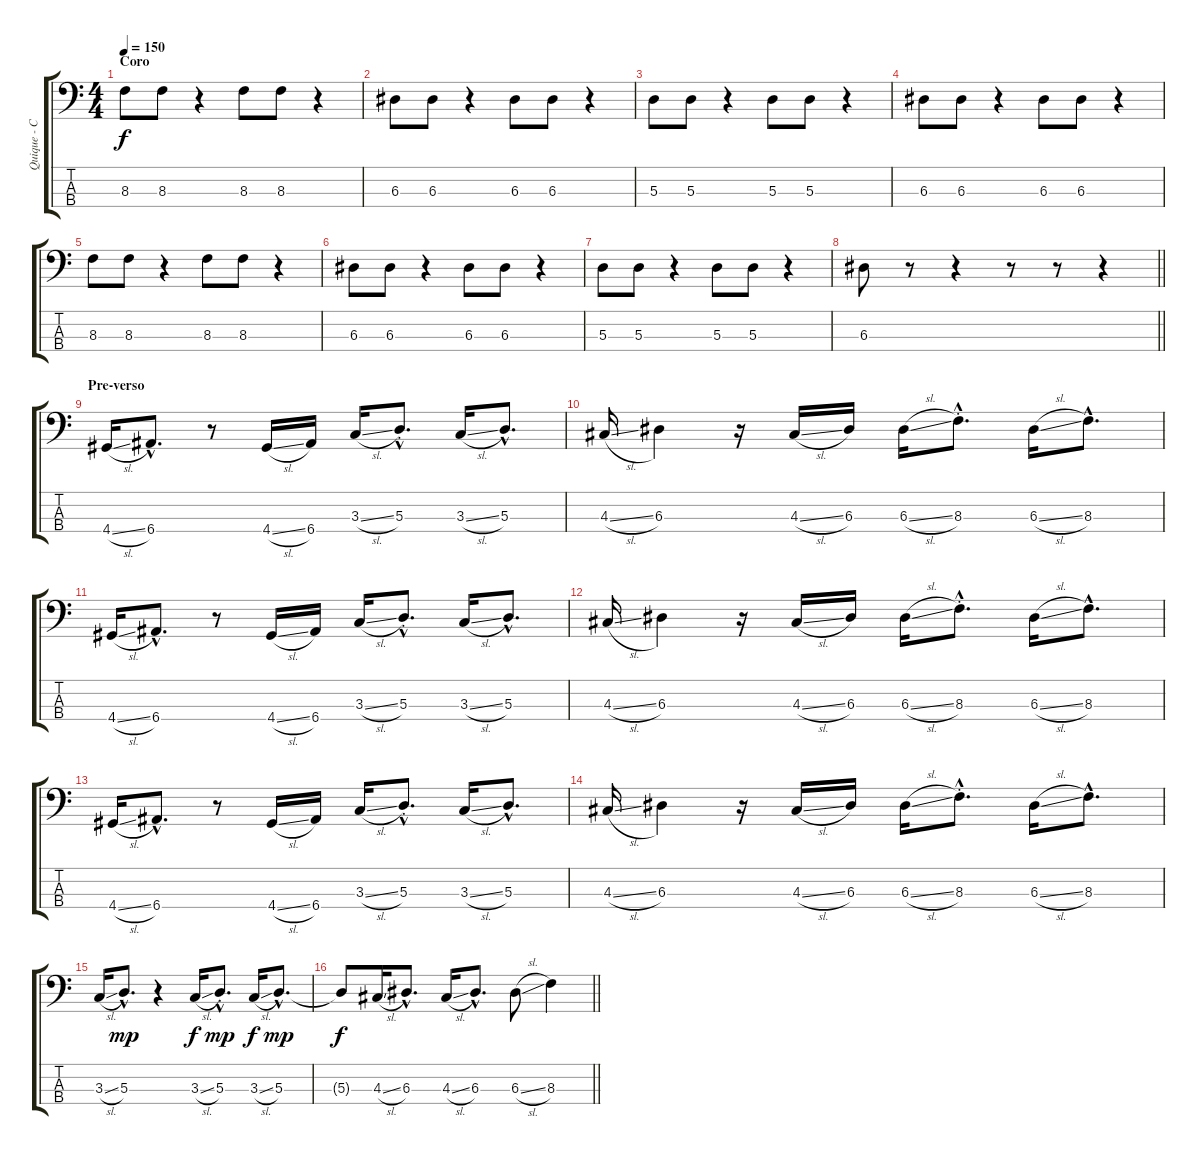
\track ("Quique - Contrabajo" "Quique - C") {instrument acousticbass}
\staff {score tabs}
\tuning (G2 D2 A1 E1) {hide}
\ts (4 4)
\section ("" "Coro")
\tempo 150
\clef f4
\ks c
8.3.8{dy f} 8.3.8 r.4 8.3.8 8.3.8 r.4 |
6.3.8 6.3.8 r.4 6.3.8 6.3.8 r.4 |
5.3.8 5.3.8 r.4 5.3.8 5.3.8 r.4 |
6.3.8 6.3.8 r.4 6.3.8 6.3.8 r.4 |
8.3.8 8.3.8 r.4 8.3.8 8.3.8 r.4 |
6.3.8 6.3.8 r.4 6.3.8 6.3.8 r.4 |
5.3.8 5.3.8 r.4 5.3.8 5.3.8 r.4 |
\barLineRight lightlight
6.3.8 r.8 r.4 r.8 r.8 r.4 |
\section ("" "Pre-verso")
4.4{sl}.16 6.4{hac}.8{d} r.8 4.4{sl}.16 6.4.16 3.3{sl}.16 5.3{hac st}.8{d} 3.3{sl}.16 5.3{hac}.8{d} |
4.3{sl}.16 6.3.4 r.16 4.3{sl}.16 6.3.16 6.3{sl}.16 8.3{hac st}.8{d} 6.3{sl}.16 8.3{hac}.8{d} |
4.4{sl}.16 6.4{hac}.8{d} r.8 4.4{sl}.16 6.4.16 3.3{sl}.16 5.3{hac st}.8{d} 3.3{sl}.16 5.3{hac}.8{d} |
4.3{sl}.16 6.3.4 r.16 4.3{sl}.16 6.3.16 6.3{sl}.16 8.3{hac st}.8{d} 6.3{sl}.16 8.3{hac}.8{d} |
4.4{sl}.16 6.4{hac}.8{d} r.8 4.4{sl}.16 6.4.16 3.3{sl}.16 5.3{hac st}.8{d} 3.3{sl}.16 5.3{hac}.8{d} |
4.3{sl}.16 6.3.4 r.16 4.3{sl}.16 6.3.16 6.3{sl}.16 8.3{hac st}.8{d} 6.3{sl}.16 8.3{hac}.8{d} |
3.3{sl}.16 5.3{hac}.8{d dy mp} r.4 3.3{sl}.16{dy f} 5.3{hac st}.8{d dy mp} 3.3{sl}.16{dy f} 5.3{hac}.8{d dy mp} |
\barLineRight lightlight
5.3{t}.8{dy f} 4.3{sl}.16 6.3{hac}.8{d} 4.3{sl}.16 6.3{hac}.8{d} 6.3{sl}.8 8.3.4
